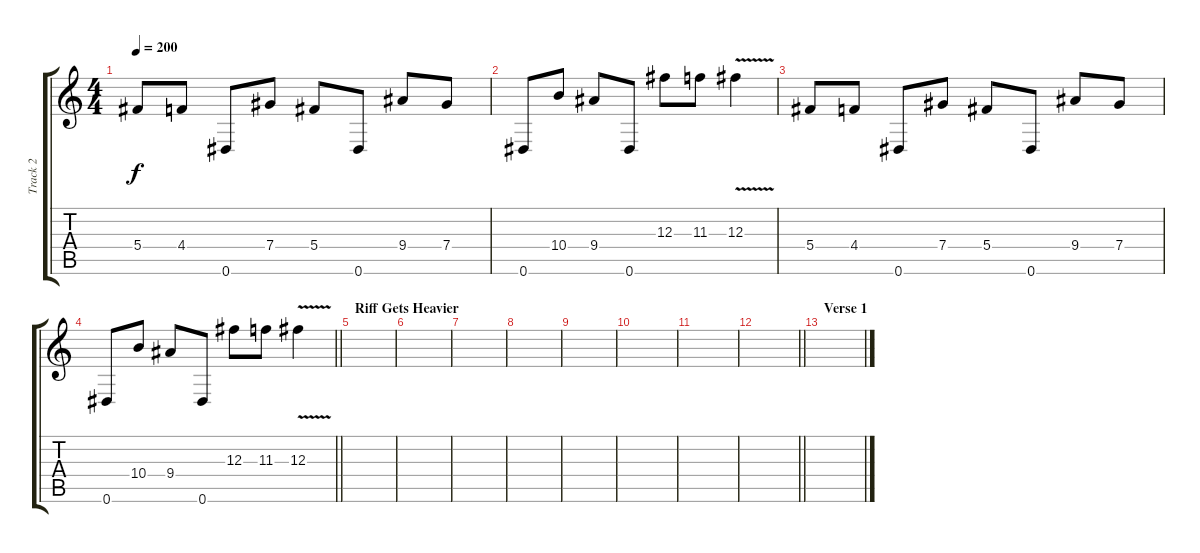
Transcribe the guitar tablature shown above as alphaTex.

\track ("Track 2" "Track 2") {instrument distortionguitar}
\staff {score tabs}
\tuning (Eb4 Bb3 Gb3 Db3 Ab2 Eb2) {hide}
\ts (4 4)
\tempo 200
\clef g2
\ks c
5.4.8{dy f} 4.4.8 0.6.8 7.4.8 5.4.8 0.6.8 9.4.8 7.4.8 |
0.6.8 10.4.8 9.4.8 0.6.8 12.3.8 11.3.8 12.3{v}.4 |
5.4.8 4.4.8 0.6.8 7.4.8 5.4.8 0.6.8 9.4.8 7.4.8 |
\barLineRight lightlight
0.6.8 10.4.8 9.4.8 0.6.8 12.3.8 11.3.8 12.3{v}.4 |
\section ("" "Riff Gets Heavier")
|
|
|
|
|
|
|
\barLineRight lightlight
|
\section ("" "Verse 1")
